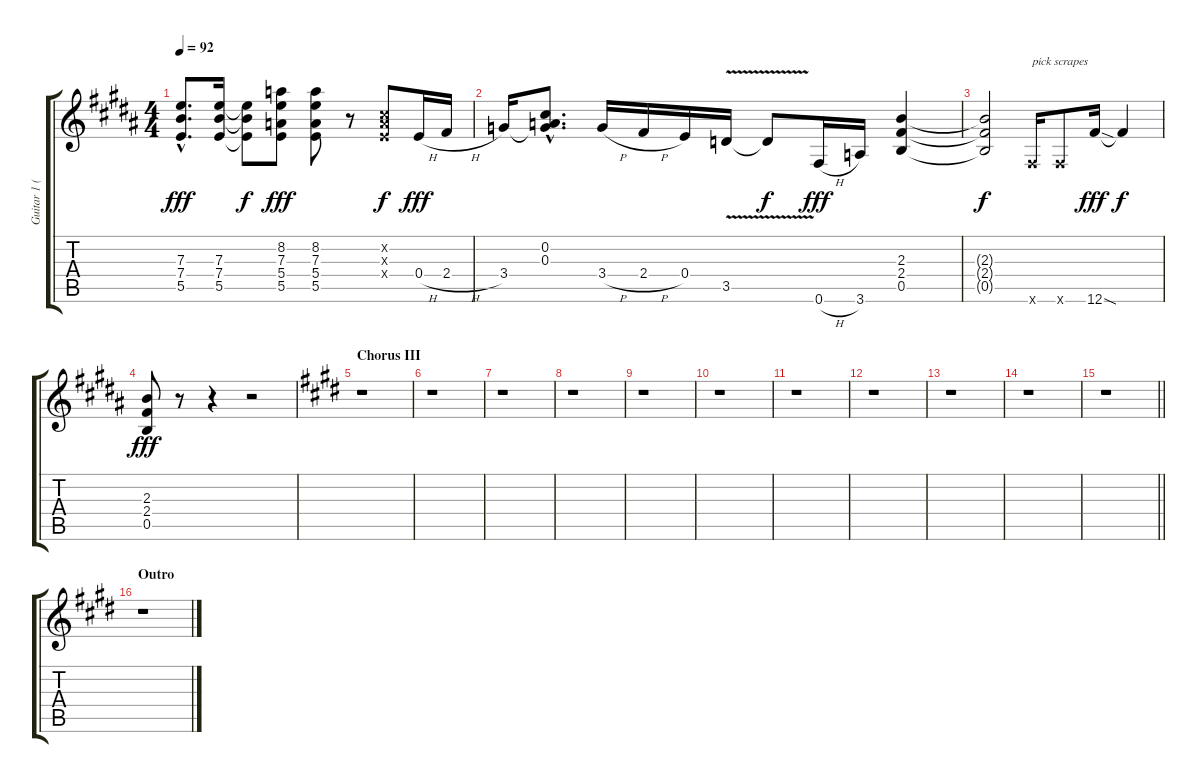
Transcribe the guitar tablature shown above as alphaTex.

\track ("Guitar 1 (/w Trans Trem +1)" "Guitar 1 (") {instrument distortionguitar}
\staff {score tabs}
\tuning (Gb4 Db4 A3 E3 B2 Gb2) {hide}
\ts (4 4)
\tempo 92
\clef g2
\ks b
(7.3{hac} 7.4{hac} 5.5{hac}).8{d dy fff} (7.3 7.4 5.5).16 (7.3{t} 7.4{t} 5.5{t}).8{dy f} (8.2 7.3 5.4 5.5).8{dy fff} (8.2 7.3 5.4 5.5).8 r.8 (0.2{x} 0.3{x} 0.4{x}).8{dy f} 0.4{h}.16{dy fff} 2.4{h}.16 |
3.4.16 (0.2{hac} 0.3{hac} 3.4{hac t}).8{d} 3.4{h}.16 2.4{h}.16 0.4.16 3.5{v}.16 3.5{t}.8{dy f} 0.6{h}.16{dy fff} 3.6.16 (2.3 2.4 0.5).4 |
(2.3{t} 2.4{t} 0.5{t}).2{dy f} 0.6{x}.16{txt "pick scrapes"} 0.6{x}.8 12.6{sod}.16{dy fff} 12.6{t}.4{dy f} |
(2.3 2.4 0.5).8{dy fff} r.8 r.4 r.2 |
\section ("" "Chorus III")
\ks e
r.1 |
r.1 |
r.1 |
r.1 |
r.1 |
r.1 |
r.1 |
r.1 |
r.1 |
r.1 |
\barLineRight lightlight
r.1 |
\section ("" "Outro")
r.1
